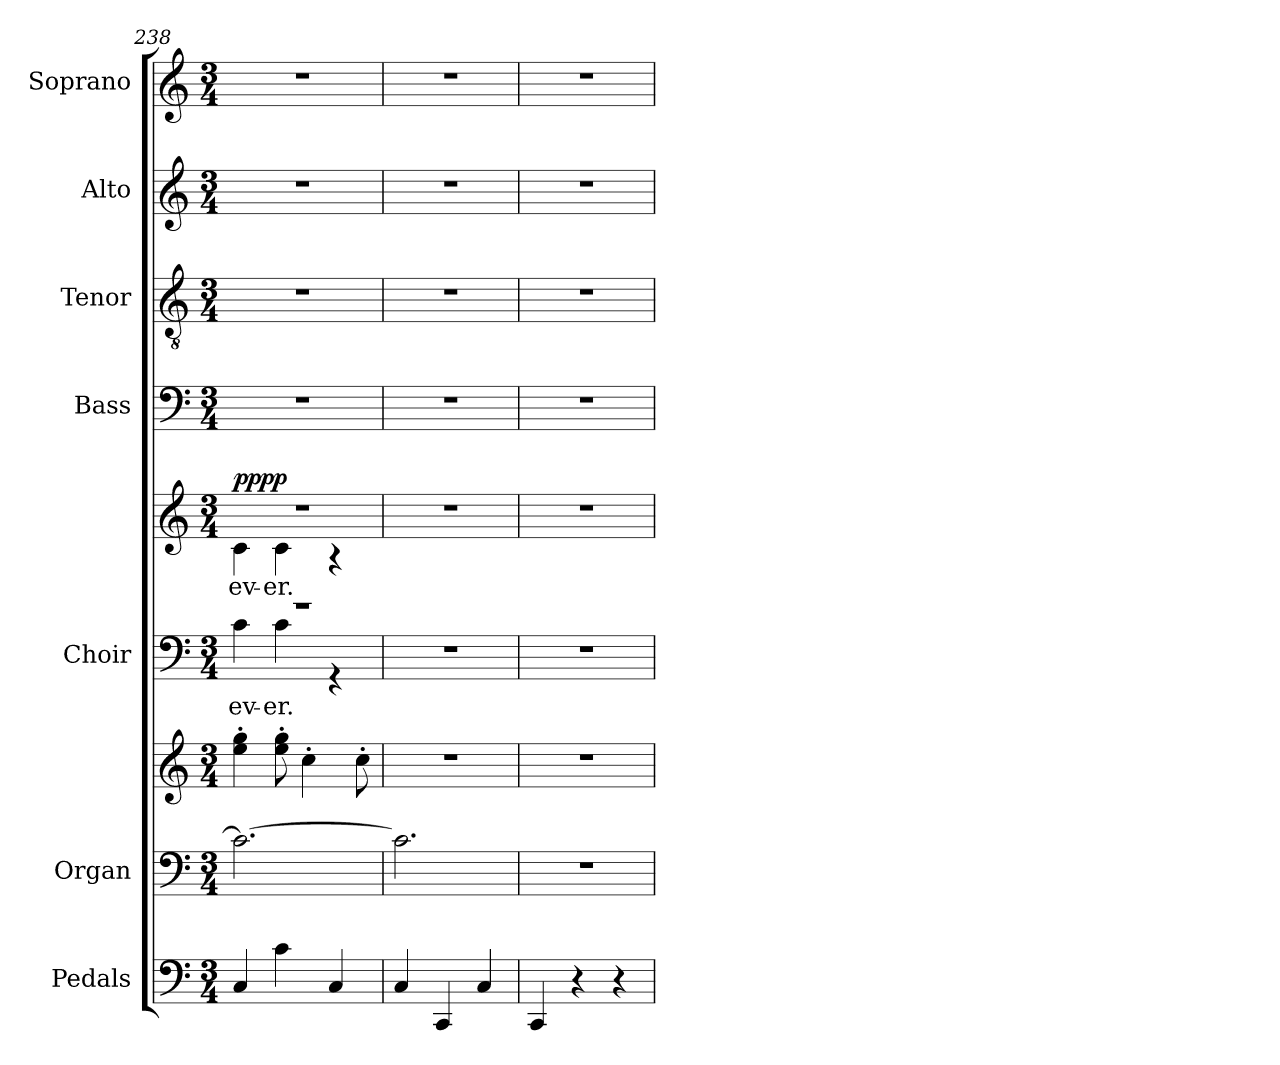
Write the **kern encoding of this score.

**kern	**kern	**kern	**kern	**text	**kern	**text	**dynam	**kern	**kern	**kern	**kern
*part7	*part6	*part6	*part5	*part5	*part5	*part5	*part5	*part4	*part3	*part2	*part1
*staff9	*staff8	*staff7	*staff6	*staff6	*staff5	*staff5	*staff5/6	*staff4	*staff3	*staff2	*staff1
*I"Pedals	*I"Organ	*	*I"Choir	*	*	*	*	*I"Bass	*I"Tenor	*I"Alto	*I"Soprano
*I'Ped.	*I'Org.	*	*I'Choir	*	*	*	*	*I'B.	*I'T.	*I'A.	*I'S.
*clefF4	*clefF4	*clefG2	*clefF4	*	*clefG2	*	*	*clefF4	*clefGv2	*clefG2	*clefG2
*	*	*	*	*	*	*	*	*	*ITrd7c12	*	*
*k[]	*k[]	*k[]	*k[]	*	*k[]	*	*	*k[]	*k[]	*k[]	*k[]
*C:	*C:	*C:	*C:	*	*C:	*	*	*C:	*C:	*C:	*C:
*M3/4	*M3/4	*M3/4	*M3/4	*	*M3/4	*	*	*M3/4	*M3/4	*M3/4	*M3/4
=238	=238	=238	=238	=238	=238	=238	=238	=238	=238	=238	=238
!	!	!	!LO:N:vis=1	!	!	!	!	!	!	!	!
*	*	*	*^	*	*	*	*	*	*	*	*
!	!	!	!	!	!LO:LY:b:color=#000000	!LO:N:vis=1	!	!	!	!	!	!
*	*	*	*	*	*	*^	*	*	*	*	*	*
!	!	!	!	!	!	!	!	!LO:LY:b:color=#000000	!	!LO:N:vis=1	!LO:N:vis=1	!LO:N:vis=1	!LO:N:vis=1
4Ci/	2.ci\_>	4eei\' 4ggi'	2.r	4ci\	ev-	2.r	4ci\	ev-	pp pp	2.r	2.r	2.r	2.r
!	!	!	!	!	!LO:LY:b:color=#000000	!	!	!	!	!	!	!	!
!	!	!	!	!	!	!	!	!LO:LY:b:color=#000000	!	!	!	!	!
4ci\	.	8eei\' 8ggi'	.	4ci\	-er.	.	4ci\	-er.	.	.	.	.	.
.	.	4cc'i\	.	.	.	.	.	.	.	.	.	.	.
4Ci/	.	.	.	4r	.	.	4r	.	.	.	.	.	.
.	.	8cc'i\	.	.	.	.	.	.	.	.	.	.	.
*	*	*	*v	*v	*	*	*	*	*	*	*	*	*
*	*	*	*	*	*v	*v	*	*	*	*	*	*
=239	=239	=239	=239	=239	=239	=239	=239	=239	=239	=239	=239
!	!	!LO:N:vis=1	!LO:N:vis=1	!	!LO:N:vis=1	!	!	!LO:N:vis=1	!LO:N:vis=1	!LO:N:vis=1	!LO:N:vis=1
4Ci/	2.ci\]	2.r	2.r	.	2.r	.	.	2.r	2.r	2.r	2.r
4CCi/	.	.	.	.	.	.	.	.	.	.	.
4Ci/	.	.	.	.	.	.	.	.	.	.	.
=240	=240	=240	=240	=240	=240	=240	=240	=240	=240	=240	=240
!	!LO:N:vis=1	!LO:N:vis=1	!LO:N:vis=1	!	!LO:N:vis=1	!	!	!LO:N:vis=1	!LO:N:vis=1	!LO:N:vis=1	!LO:N:vis=1
4CCi/	2.r	2.r	2.r	.	2.r	.	.	2.r	2.r	2.r	2.r
4r	.	.	.	.	.	.	.	.	.	.	.
4r	.	.	.	.	.	.	.	.	.	.	.
=	=	=	=	=	=	=	=	=	=	=	=
*-	*-	*-	*-	*-	*-	*-	*-	*-	*-	*-	*-
